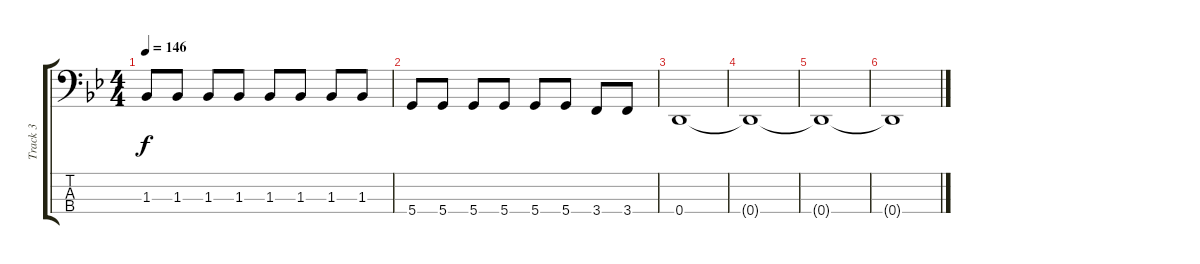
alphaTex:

\track ("Track 3" "Track 3") {instrument electricbasspick}
\staff {score tabs}
\tuning (G2 D2 A1 D1) {hide}
\ts (4 4)
\tempo 146
\clef f4
\ks bb
1.3.8{dy f} 1.3.8 1.3.8 1.3.8 1.3.8 1.3.8 1.3.8 1.3.8 |
5.4.8 5.4.8 5.4.8 5.4.8 5.4.8 5.4.8 3.4.8 3.4.8 |
0.4.1 |
0.4{t}.1 |
0.4{t}.1 |
0.4{t}.1
